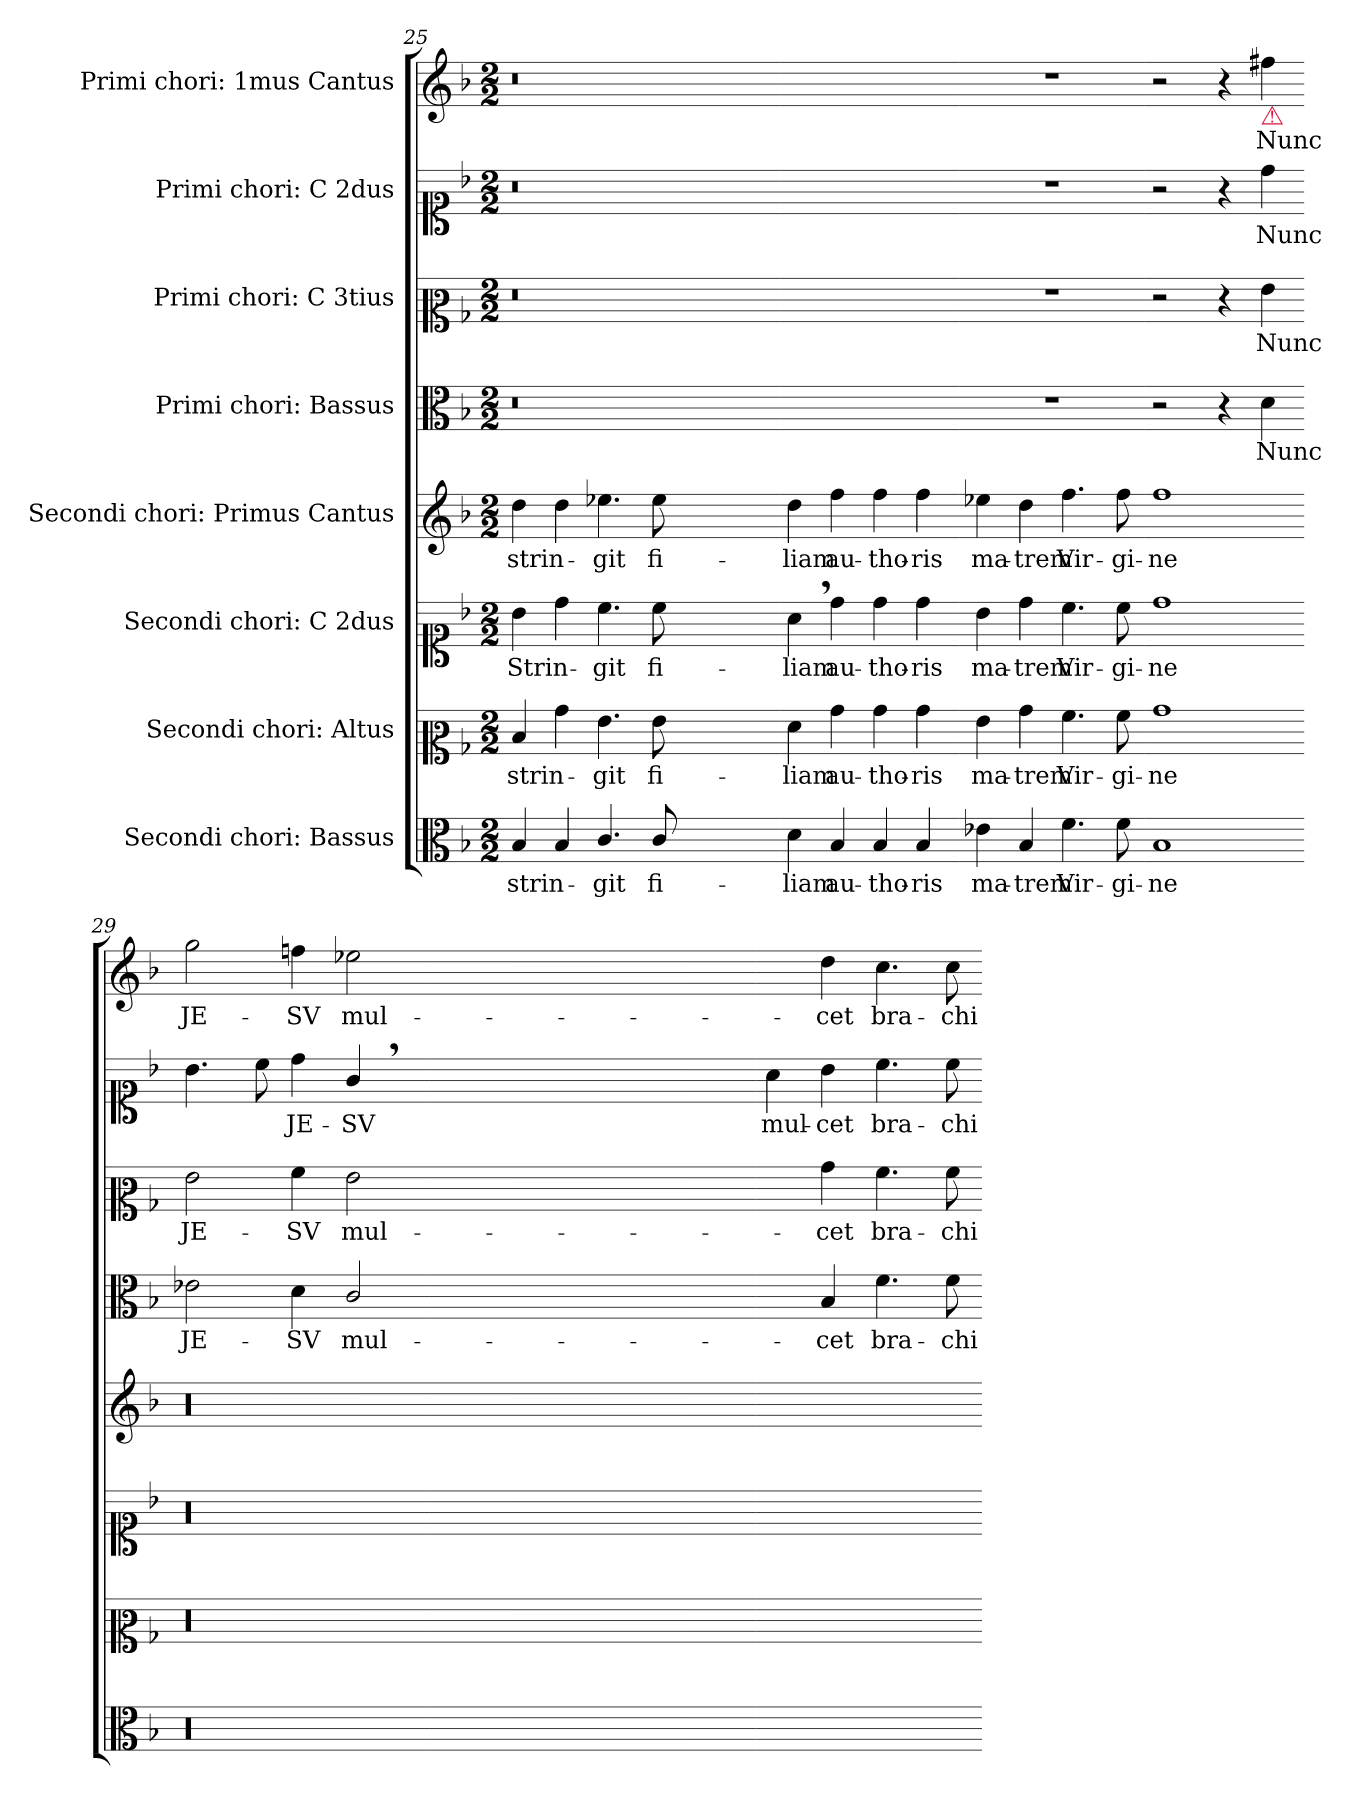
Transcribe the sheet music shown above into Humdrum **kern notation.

**kern	**text	**kern	**text	**kern	**text	**kern	**text	**kern	**text	**kern	**text	**kern	**text	**kern	**text
*part8	*part8	*part7	*part7	*part6	*part6	*part5	*part5	*part4	*part4	*part3	*part3	*part2	*part2	*part1	*part1
*staff8	*staff8	*staff7	*staff7	*staff6	*staff6	*staff5	*staff5	*staff4	*staff4	*staff3	*staff3	*staff2	*staff2	*staff1	*staff1
*I"Secondi chori: Bassus	*	*I"Secondi chori: Altus	*	*I"Secondi chori: C 2dus	*	*I"Secondi chori: Primus Cantus	*	*I"Primi chori: Bassus	*	*I"Primi chori: C 3tius	*	*I"Primi chori: C 2dus	*	*I"Primi chori: 1mus Cantus	*
*clefC3	*	*clefC2	*	*clefC1	*	*clefG2	*	*clefC3	*	*clefC2	*	*clefC1	*	*clefG2	*
*k[b-]	*	*k[b-]	*	*k[b-]	*	*k[b-]	*	*k[b-]	*	*k[b-]	*	*k[b-]	*	*k[b-]	*
*M2/2	*	*M2/2	*	*M2/2	*	*M2/2	*	*M2/2	*	*M2/2	*	*M2/2	*	*M2/2	*
=25	=25	=25	=25	=25	=25	=25	=25	=25	=25	=25	=25	=25	=25	=25	=25
4B-/	strin-	4d/	strin-	4b-\	Strin-	4dd\	strin-	0r	.	0r	.	0r	.	0r	.
4B-/	.	4b-\	.	4dd\	.	4dd\	.	.	.	.	.	.	.	.	.
4.c/	-git	4.g\	-git	4.cc\	-git	4.ee-X\	-git	.	.	.	.	.	.	.	.
8c/	fi-	8g\	fi-	8cc\	fi-	8ee-\	fi-	.	.	.	.	.	.	.	.
1ryy	.	1ryy	.	1ryy	.	1ryy	.	.	.	.	.	.	.	.	.
=26-	=26-	=26-	=26-	=26-	=26-	=26-	=26-	=26-	=26-	=26-	=26-	=26-	=26-	=26-	=26-
4d\	-liam	4f\	-liam	4a,<\	-liam	4dd\	-liam	1ryy	.	1ryy	.	1ryy	.	1ryy	.
4B-/	au-	4b-\	au-	4dd\	au-	4ff\	au-	.	.	.	.	.	.	.	.
4B-/	-tho-	4b-\	-tho-	4dd\	-tho-	4ff\	-tho-	.	.	.	.	.	.	.	.
4B-/	-ris	4b-\	-ris	4dd\	-ris	4ff\	-ris	.	.	.	.	.	.	.	.
=27-	=27-	=27-	=27-	=27-	=27-	=27-	=27-	=27-	=27-	=27-	=27-	=27-	=27-	=27-	=27-
4e-X\	ma-	4g\	ma-	4b-\	ma-	4ee-X\	ma-	1r	.	1r	.	1r	.	1r	.
4B-/	-trem	4b-\	-trem	4dd\	-trem	4dd\	-trem	.	.	.	.	.	.	.	.
4.f\	Vir-	4.a\	Vir-	4.cc\	Vir-	4.ff\	Vir-	.	.	.	.	.	.	.	.
8f\	-gi-	8a\	-gi-	8cc\	-gi-	8ff\	-gi-	.	.	.	.	.	.	.	.
=28-	=28-	=28-	=28-	=28-	=28-	=28-	=28-	=28-	=28-	=28-	=28-	=28-	=28-	=28-	=28-
1B-	-ne	1b-	-ne	1dd	-ne	1ff	-ne	2r	.	2r	.	2r	.	2r	.
.	.	.	.	.	.	.	.	4r	.	4r	.	4r	.	4r	.
!	!	!	!	!	!	!	!	!	!	!	!	!	!	!LO:TX:b:color=crimson:t=⚠	!
.	.	.	.	.	.	.	.	4d\	Nunc	4g\	Nunc	4dd\	Nunc	4ff#X\	Nunc
=29-	=29-	=29-	=29-	=29-	=29-	=29-	=29-	=29-	=29-	=29-	=29-	=29-	=29-	=29-	=29-
00r	.	00r	.	00r	.	00r	.	2e-X\	JE-	2g\	JE-	4.b-\	.	2gg\	JE-
.	.	.	.	.	.	.	.	.	.	.	.	8cc\	.	.	.
.	.	.	.	.	.	.	.	4d\	-SV	4a\	-SV	4dd\	JE-	4ffn\	-SV
.	.	.	.	.	.	.	.	2c/	mul-	2g\	mul-	4g,</	-SV	2ee-X\	mul-
.	.	.	.	.	.	.	.	.	.	.	.	0.ryy	.	.	.
.	.	.	.	.	.	.	.	0ryy	.	0ryy	.	.	.	0ryy	.
.	.	.	.	.	.	.	.	2.ryy	.	2.ryy	.	.	.	2.ryy	.
=30-	=30-	=30-	=30-	=30-	=30-	=30-	=30-	=30-	=30-	=30-	=30-	=30-	=30-	=30-	=30-
1ryy	.	1ryy	.	1ryy	.	1ryy	.	4ryy	.	4ryy	.	4a\	mul-	4ryy	.
.	.	.	.	.	.	.	.	4B-/	-cet	4b-\	-cet	4b-\	-cet	4dd\	-cet
.	.	.	.	.	.	.	.	4.f\	bra-	4.a\	bra-	4.cc\	bra-	4.cc\	bra-
.	.	.	.	.	.	.	.	8f\	-chi-	8a\	-chi-	8cc\	-chi-	8cc\	-chi-
=-	=-	=-	=-	=-	=-	=-	=-	=-	=-	=-	=-	=-	=-	=-	=-
*-	*-	*-	*-	*-	*-	*-	*-	*-	*-	*-	*-	*-	*-	*-	*-
